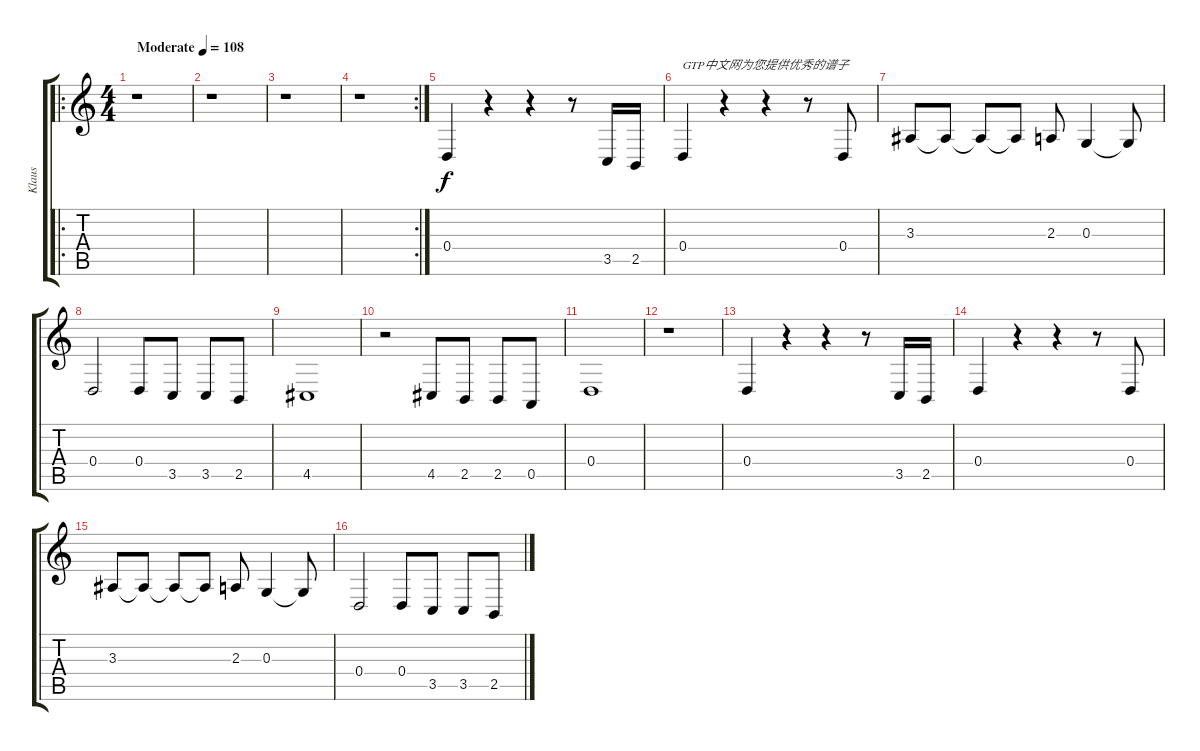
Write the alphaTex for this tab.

\track ("Klaus" "Klaus") {instrument recorder}
\staff {score tabs}
\tuning (E4 B3 G3 D3 A2 E2) {hide}
\ro
\ts (4 4)
\tempo (108 "Moderate")
\clef g2
\ks c
r.1{dy f instrument recorder} |
r.1 |
r.1 |
\rc 2
r.1 |
0.4.4 r.4 r.4 r.8 3.5.16 2.5.16 |
0.4.4{txt "GTP中文网为您提供优秀的谱子"} r.4 r.4 r.8 0.4.8 |
3.3.8 3.3{t}.8 3.3{t}.8 3.3{t}.8 2.3.8 0.3.4 0.3{t}.8 |
0.4.2 0.4.8 3.5.8 3.5.8 2.5.8 |
4.5.1 |
r.2 4.5.8 2.5.8 2.5.8 0.5.8 |
0.4.1 |
r.1 |
0.4.4 r.4 r.4 r.8 3.5.16 2.5.16 |
0.4.4 r.4 r.4 r.8 0.4.8 |
3.3.8 3.3{t}.8 3.3{t}.8 3.3{t}.8 2.3.8 0.3.4 0.3{t}.8 |
0.4.2 0.4.8 3.5.8 3.5.8 2.5.8
